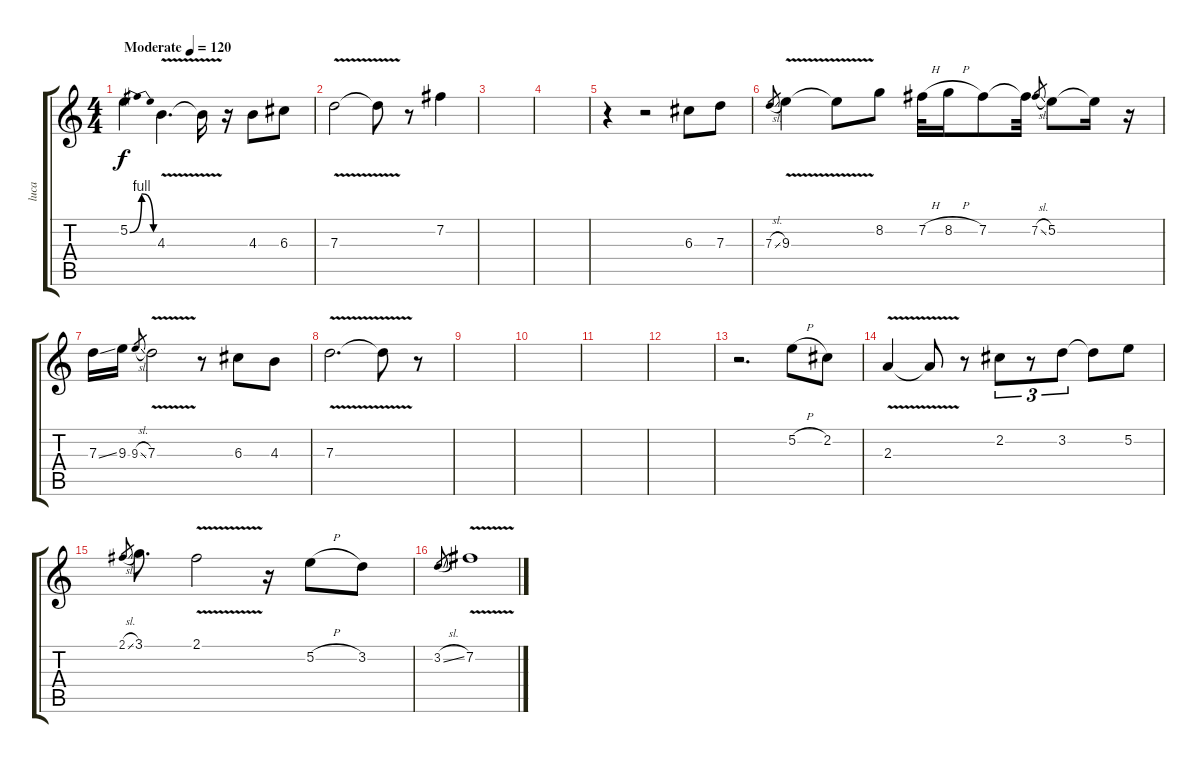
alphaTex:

\track ("luca" "luca") {instrument overdrivenguitar}
\staff {score tabs}
\tuning (E4 B3 G3 D3 A2 E2) {hide}
\ts (4 4)
\tempo (120 "Moderate")
\clef g2
\ks c
5.2{be (bendrelease 0 0 15 4 40 4 60 0)}.4{dy f instrument overdrivenguitar} 4.3{v}.4{d} 4.3{t}.16 r.16 4.3.8 6.3.8 |
7.3{v}.2 7.3{t}.8 r.8 7.2.4 |
|
|
r.4 r.2 6.3.8 7.3.8 |
7.3{sl}.8{gr} 9.3{v}.4 9.3{t}.8 8.2.8 7.2{h}.32 8.2{h}.16 7.2.8 7.2{t}.32 7.2{sl}.8{gr} 5.2.8 5.2{t}.16 r.16 |
7.3{ss}.16 9.3.16 9.3{sl}.8{gr} 7.3{v}.2 r.8 6.3.8 4.3.8 |
7.3{v}.2{d} 7.3{t}.8 r.8 |
|
|
|
|
r.2{d} 5.2{h}.8 2.2.8 |
2.3{v}.4 2.3{t}.8 r.8 2.2.8{tu (3 2)} r.8{tu (3 2)} 3.2.8{tu (3 2)} 3.2{t}.8 5.2.8 |
2.1{sl}.8{gr} 3.1.8{d} 2.1{v}.2 r.16 5.2{h}.8 3.2.8 |
3.2{sl}.8{gr} 7.2{v}.1
